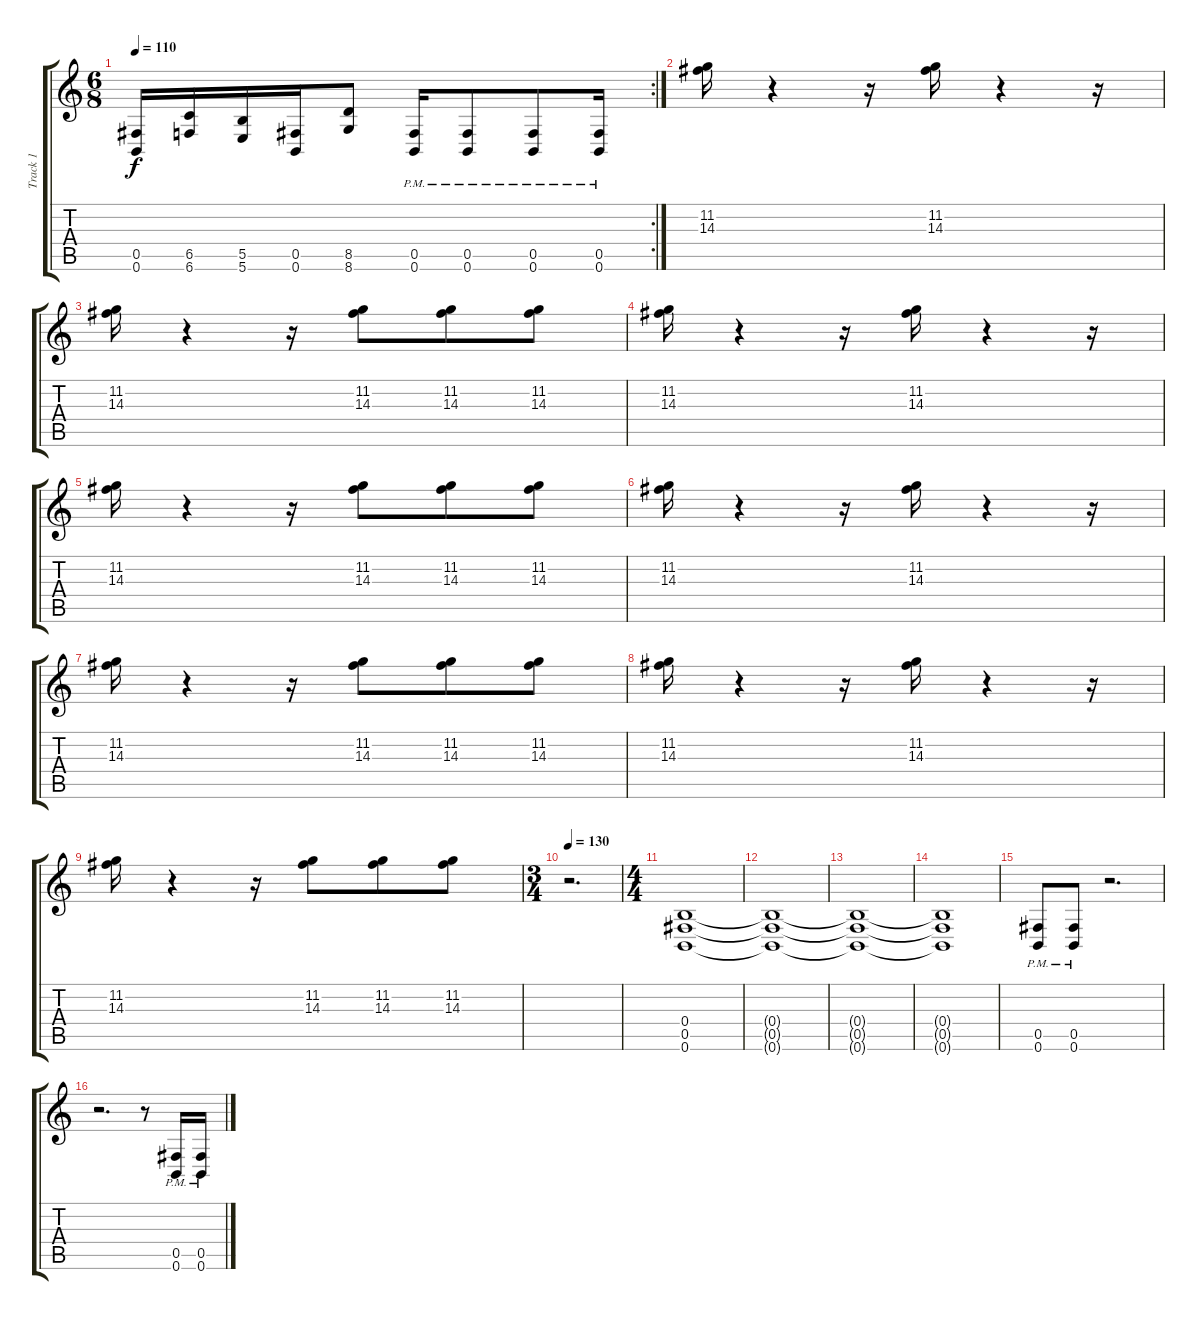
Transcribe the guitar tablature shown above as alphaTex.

\track ("Track 1" "Track 1") {instrument overdrivenguitar}
\staff {score tabs}
\tuning (Db4 Ab3 E3 B2 Gb2 B1) {hide}
\rc 2
\ts (6 8)
\tempo 110
\clef g2
\ks c
(0.5 0.6).16{dy f} (6.5 6.6).16 (5.5 5.6).16 (0.5 0.6).16 (8.5 8.6).8 (0.5{pm} 0.6{pm}).16 (0.5{pm} 0.6{pm}).8 (0.5{pm} 0.6{pm}).8 (0.5{pm} 0.6{pm}).16 |
(11.2 14.3).16 r.4 r.16 (11.2 14.3).16 r.4 r.16 |
(11.2 14.3).16 r.4 r.16 (11.2 14.3).8 (11.2 14.3).8 (11.2 14.3).8 |
(11.2 14.3).16 r.4 r.16 (11.2 14.3).16 r.4 r.16 |
(11.2 14.3).16 r.4 r.16 (11.2 14.3).8 (11.2 14.3).8 (11.2 14.3).8 |
(11.2 14.3).16 r.4 r.16 (11.2 14.3).16 r.4 r.16 |
(11.2 14.3).16 r.4 r.16 (11.2 14.3).8 (11.2 14.3).8 (11.2 14.3).8 |
(11.2 14.3).16 r.4 r.16 (11.2 14.3).16 r.4 r.16 |
(11.2 14.3).16 r.4 r.16 (11.2 14.3).8 (11.2 14.3).8 (11.2 14.3).8 |
\ts (3 4)
\tempo 130
r.2{d} |
\ts (4 4)
(0.4 0.5 0.6).1 |
(0.4{t} 0.5{t} 0.6{t}).1 |
(0.4{t} 0.5{t} 0.6{t}).1 |
(0.4{t} 0.5{t} 0.6{t}).1 |
(0.5{pm} 0.6{pm}).8 (0.5{pm} 0.6{pm}).8 r.2{d} |
r.2{d} r.8 (0.5{pm} 0.6{pm}).16 (0.5{pm} 0.6{pm}).16
